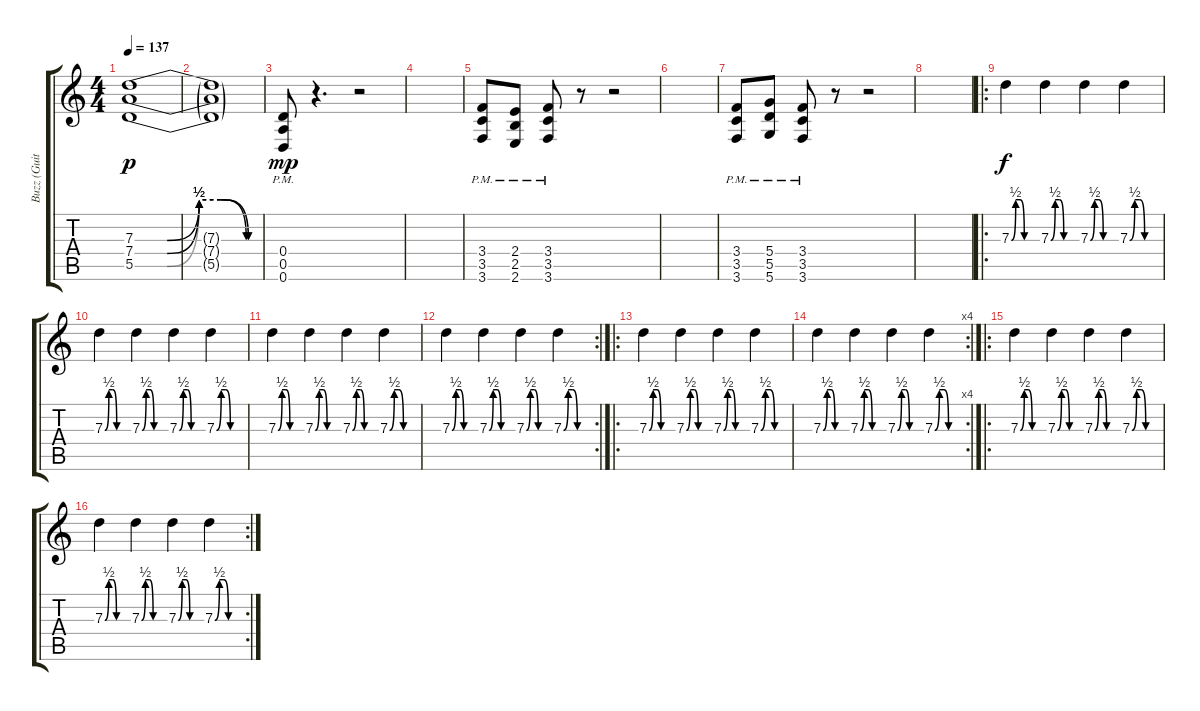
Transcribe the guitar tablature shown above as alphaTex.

\track ("Buzz (Guitar)" "Buzz (Guit") {instrument distortionguitar}
\staff {score tabs}
\tuning (E4 B3 G3 D3 A2 D2) {hide}
\ts (4 4)
\tempo 137
\clef g2
\ks c
(7.3{be (custom 0 0 15 0 30 2 40 2 52 0 60 0)} 7.4{be (custom 0 0 15 0 30 2 40 2 53 0 60 0)} 5.5{be (custom 0 0 15 0 30 2 40 2 53 0 60 0)}).1{dy p} |
(7.3{t} 7.4{t} 5.5{t}).1 |
(0.4{pm} 0.5{pm} 0.6{pm}).8{dy mp} r.4{d} r.2 |
|
(3.4{pm} 3.5{pm} 3.6{pm}).8 (2.4{pm} 2.5{pm} 2.6{pm}).8 (3.4{pm} 3.5{pm} 3.6{pm}).8 r.8 r.2 |
|
(3.4{pm} 3.5{pm} 3.6{pm}).8 (5.4{pm} 5.5{pm} 5.6{pm}).8 (3.4{pm} 3.5{pm} 3.6{pm}).8 r.8 r.2 |
|
\ro
7.3{be (custom 0 0 10 2 20 2 30 0 60 0)}.4{dy f} 7.3{be (custom 0 0 10 2 20 2 30 0 60 0)}.4 7.3{be (custom 0 0 10 2 20 2 30 0 60 0)}.4 7.3{be (custom 0 0 10 2 20 2 30 0 60 0)}.4 |
7.3{be (custom 0 0 10 2 20 2 30 0 60 0)}.4 7.3{be (custom 0 0 10 2 20 2 30 0 60 0)}.4 7.3{be (custom 0 0 10 2 20 2 30 0 60 0)}.4 7.3{be (custom 0 0 10 2 20 2 30 0 60 0)}.4 |
7.3{be (custom 0 0 10 2 20 2 30 0 60 0)}.4 7.3{be (custom 0 0 10 2 20 2 30 0 60 0)}.4 7.3{be (custom 0 0 10 2 20 2 30 0 60 0)}.4 7.3{be (custom 0 0 10 2 20 2 30 0 60 0)}.4 |
\rc 2
7.3{be (custom 0 0 10 2 20 2 30 0 60 0)}.4 7.3{be (custom 0 0 10 2 20 2 30 0 60 0)}.4 7.3{be (custom 0 0 10 2 20 2 30 0 60 0)}.4 7.3{be (custom 0 0 10 2 20 2 30 0 60 0)}.4 |
\ro
7.3{be (custom 0 0 10 2 20 2 30 0 60 0)}.4 7.3{be (custom 0 0 10 2 20 2 30 0 60 0)}.4 7.3{be (custom 0 0 10 2 20 2 30 0 60 0)}.4 7.3{be (custom 0 0 10 2 20 2 30 0 60 0)}.4 |
\rc 4
7.3{be (custom 0 0 10 2 20 2 30 0 60 0)}.4 7.3{be (custom 0 0 10 2 20 2 30 0 60 0)}.4 7.3{be (custom 0 0 10 2 20 2 30 0 60 0)}.4 7.3{be (custom 0 0 10 2 20 2 30 0 60 0)}.4 |
\ro
7.3{be (custom 0 0 10 2 20 2 30 0 60 0)}.4 7.3{be (custom 0 0 10 2 20 2 30 0 60 0)}.4 7.3{be (custom 0 0 10 2 20 2 30 0 60 0)}.4 7.3{be (custom 0 0 10 2 20 2 30 0 60 0)}.4 |
\rc 2
7.3{be (custom 0 0 10 2 20 2 30 0 60 0)}.4 7.3{be (custom 0 0 10 2 20 2 30 0 60 0)}.4 7.3{be (custom 0 0 10 2 20 2 30 0 60 0)}.4 7.3{be (custom 0 0 10 2 20 2 30 0 60 0)}.4
